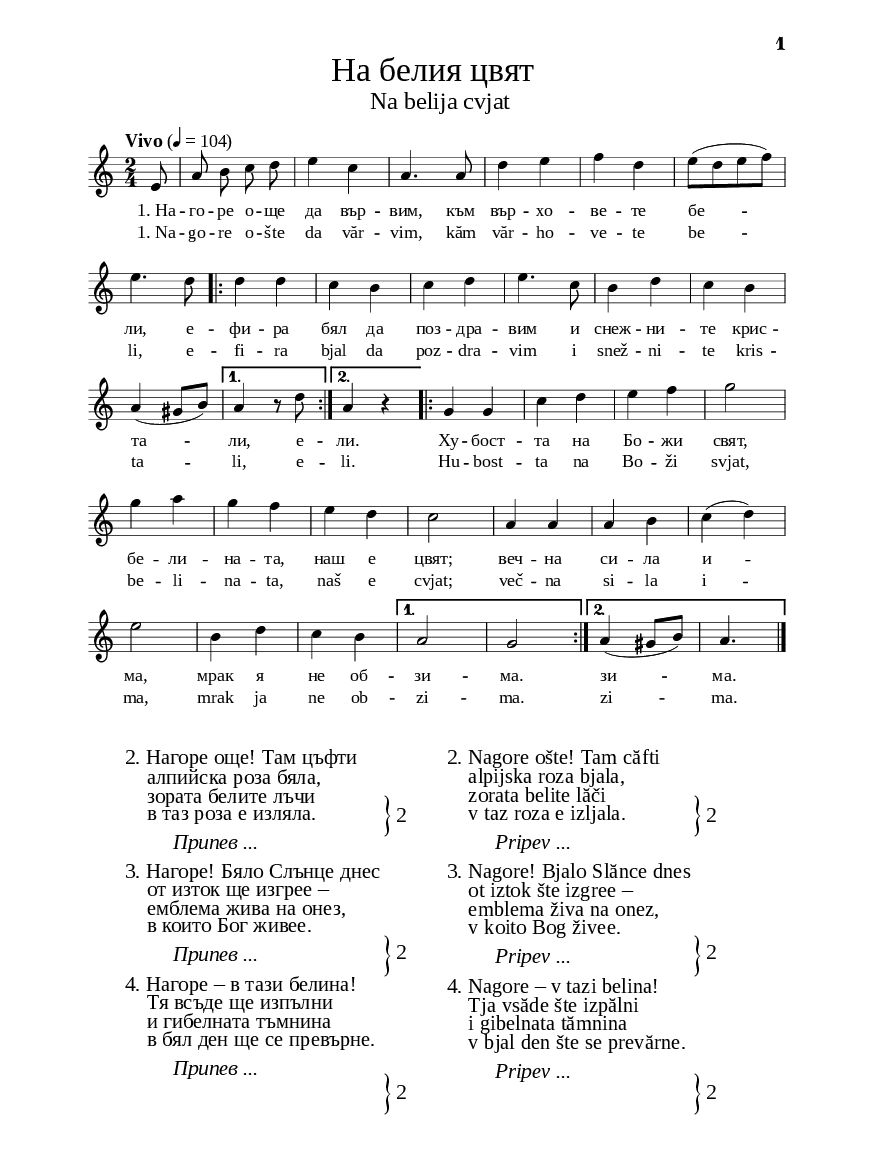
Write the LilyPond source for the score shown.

\version "2.24.3"

% include paper part and global functions
\include "include/globals.ily"

"rightBraces058" = \markup {
  \column {
    % repeat braces
    \translate #'(0 . -7.1 )
    \right-brace #20

    \translate #'(0 . -16.5 )
    \right-brace #20

    \translate #'(0 . -16.1 )
    \right-brace #20

  }
  \column {
    % repeat numbers
    \translate #'(0 . -7.9 )
    2
    \translate #'(0 . -18.9 )
    2

    \translate #'(0 . -19.2 )
    2

  }
}

"rightBraces059" = \markup {
  \column {
    % repeat braces
    \translate #'(0 . -7.7 )
    \right-brace #20


  }
  \column {
    % repeat numbers
    \translate #'(0 . -8.7 )
    2
  }
}

\bookpart {
  \label #'ref058
  \tocItem \markup "На белия цвят – Na belija cvjat"
  \include "include/bookpart-paper.ily"
  \score {
    \include "include/score-layout.ily"

    \new Voice \absolute {
      \clef treble
      \key a \minor
      \time 2/4
      \tempoFunc "Vivo" 4 "104"

      \autoBeamOff
      \partial 8

      e'8 | a'8  b'8 c''8 d''8 | e''4 c''4 | a'4. a'8 | d''4 e''4 | f''4 d''4 | e''8 ([ d''8 e''8 f''8 ]) | \break
      e''4. d''8 \repeat volta 2 {
        | d''4 d''4 |  c''4 b'4 |  c''4 d''4 |  e''4. c''8 |  b'4 d''4 | c''4 b'4 | \break
        a'4 ( gis'8 [b'8]) |
      } \alternative { { a'4 r8 d''8 } {  a'4 r4 } }
      \repeat volta 2 {
        | g'4 g'4 | c''4 d''4 | e''4 f''4 | g''2\break
        | g''4 a''4 |  g''4 f''4 |  e''4 d''4 |  c''2 | a'4 a'4 | a'4 b'4 | c''4 ( d''4 ) | \break
        e''2 | b'4 d''4| c''4 b'4 |
      } \alternative { { a'2 | g'2  }  {   a'4 (gis'8[b'8])  | a'4. \bar "|." \break } }
    }

    \addlyrics {
      "1. На" -- го -- ре о -- ще да вър -- вим, към вър -- хо -- ве -- те бе --
      ли, е -- фи -- ра бял да поз -- дра -- вим и снеж -- ни -- те крис --
      та -- ли, е -- ли. Ху -- бост -- та на Бо -- жи свят,
      бе -- ли -- на -- та, наш е цвят;  веч -- на си -- ла и --
      ма, мрак я не об -- зи -- ма. зи -- ма.
    }


    \addlyrics {
      "1. Na" -- go -- re o -- šte da văr -- vim, kăm văr -- ho -- ve -- te be --
      li, e -- fi -- ra bjal da poz -- dra -- vim i snež -- ni -- te kris --
      ta -- li, e -- li. Hu -- bost -- ta na Bo -- ži svjat,
      be -- li -- na -- ta, naš e cvjat;  več -- na si -- la i --
      ma, mrak ja ne ob -- zi -- ma. zi -- ma.
    }
    \header {
      title = \titleFunc "На белия цвят "" Na belija cvjat"
    }

    \midi{}

  } % score


  \markup \empty-two

  \markup \abs-fontsize #10 {
    \hspace #5
    \override #`(baseline-skip . ,bgCoupletBaselineSkip)
    \column {


      \line {   2. Нагоре още! Там цъфти }
      \line {   "   " алпийска роза бяла, }
      \line {   "   " зората белите лъчи }
      \line {   "   " в таз роза е изляла. }
      \vspace #0.5

      \line { "        " \italic {Припев ... } }
      \vspace #0.5


      \line {  3. Нагоре! Бяло Слънце днес }

      \line {   "   "от изток ще изгрее  – }

      \line {   "   "емблема жива на онез,}

      \line {   "   "в които Бог живее.}
      \vspace #0.5
      \line { "        " \italic {Припев ... } }

      \vspace #0.5
      \line {   4. Нагоре – в тази белина!}

      \line {   "   "Тя всъде ще изпълни}

      \line {   "   "и гибелната тъмнина}

      \line {   "   "в бял ден ще се превърне.}

      \vspace #0.5

      \line { "        " \italic {Припев ... } }



    }    \"rightBraces058"


    \hspace #5
    \override #`(baseline-skip . ,bgCoupletBaselineSkip)
    \column {

      \line {   2. Nagore ošte! Tam căfti }
      \line {   "   " alpijska roza bjala, }
      \line {   "   " zorata belite lăči }
      \line {   "   " v taz roza e izljala. }
      \vspace #0.5

      \line { "        " \italic {Pripev ... } }
      \vspace #0.5


      \line {  3. Nagore! Bjalo Slănce dnes }

      \line {   "   "ot iztok šte izgree  – }

      \line {   "   "emblema živa na onez,}

      \line {   "   "v koito Bog živee.}
      \vspace #0.5
      \line { "        " \italic {Pripev ... } }

      \vspace #0.5
      \line {   4. Nagore – v tazi belina!}

      \line {   "   "Tja vsăde šte izpălni}

      \line {   "   "i gibelnata tămnina}

      \line {   "   "v bjal den šte se prevărne.}

      \vspace #0.5

      \line { "        " \italic {Pripev ... } }


    }   \"rightBraces058" %column
  } % markup

  \pageBreak


  \markup \abs-fontsize #10 {
    \hspace #5
    \override #`(baseline-skip . ,bgCoupletBaselineSkip)
    \column {




      \line {   5. Земята ще разхубавим,}

      \line {   "   "на Рай ще я направим;}

      \line {   "   "Небето ще развеселим}

      \line {   "   "и Бога ще прославим.}
      \vspace #0.5
      \line { "        " \italic {Припев ... } }
    }      \"rightBraces059"

    \hspace #5
    \override #`(baseline-skip . ,bgCoupletBaselineSkip)
    \column {

      \line {   5. Zemjata šte razhubavim,}

      \line {   "   "na Raj šte ja napravim;}

      \line {   "   "Nebeto šte razveselim}

      \line {   "   "i Boga šte proslavim.}
      \vspace #0.5
      \line { "        " \italic {Pripev ... } }



    }    \"rightBraces059"
  } % markup

  % include foreign translation(s) of the song
  \markup \vspace #3
  \version "2.24.4"

\markup \fill-line { \fontsize #deTitleFontSize "An die weiße Farbe" }
\markup \null
\markup \null
\markup \abs-fontsize #10 {
   \hspace #25
  \override #`(baseline-skip . ,deCoupletBaselineSkip)

  \column {
    \line { 1. Hinauf, steigen wir immer weiter}

    \line { "   "zu den weißen Gipfeln,}

    \line { "   "grüßen wir den weißen Äther}

    \line { "   "und die Schneekristalle.}

     \vspace #0.5

    \line { "      " \italic { Refrain }:}
    \line { "      "Die Schönheit der göttlichen Welt,}

    \line { "      "das Weiße, unsere Farbe  –}

    \line { "      "hat ewige Kraft,}

    \line { "      "die Finsternis ergreift sie nicht.}
    \vspace #0.5
    \line { 2. Hinauf immer weiter! Dort blüht }

    \line { "   "die weiße Alpenrose,}

    \line { "   "die Morgenröte ergoss  }

    \line { "   "  die weiße Farbe in diese Rose. }

     \vspace #0.5

    \line { "      " \italic { Refrain } ... }

    \vspace #0.5

    \line { 3. Hinauf! Eine weiße Sonne wird heute}

    \line { "   " von Osten aufgehen  –}

    \line { "   " das lebendige Emblem für jene,}

    \line { "   " in denen Gott lebt.}

     \vspace #0.5

    \line { "      " \italic { Refrain } ... }

    \vspace #0.5

    \line { 4. Hinauf – in dieses Weiß!}

    \line { "   " Es wird alles ausfüllen}

    \line { "   " und die tödliche Dunkelheit}

    \line { "   " in weißen Tag verwandeln.}

     \vspace #0.5

    \line { "      " \italic { Refrain } ... }

    \vspace #0.5
    \line { 5. Wir werden die Erde verschönern,}

    \line { "   " wir werden sie zum Paradies machen;}

    \line { "   " wir werden den Himmel erfreuen}

    \line { "   " und Gott lobpreisen. }

   \vspace #0.5

    \line { "      " \italic { Refrain } ... }


  }

}


} % bookpart
